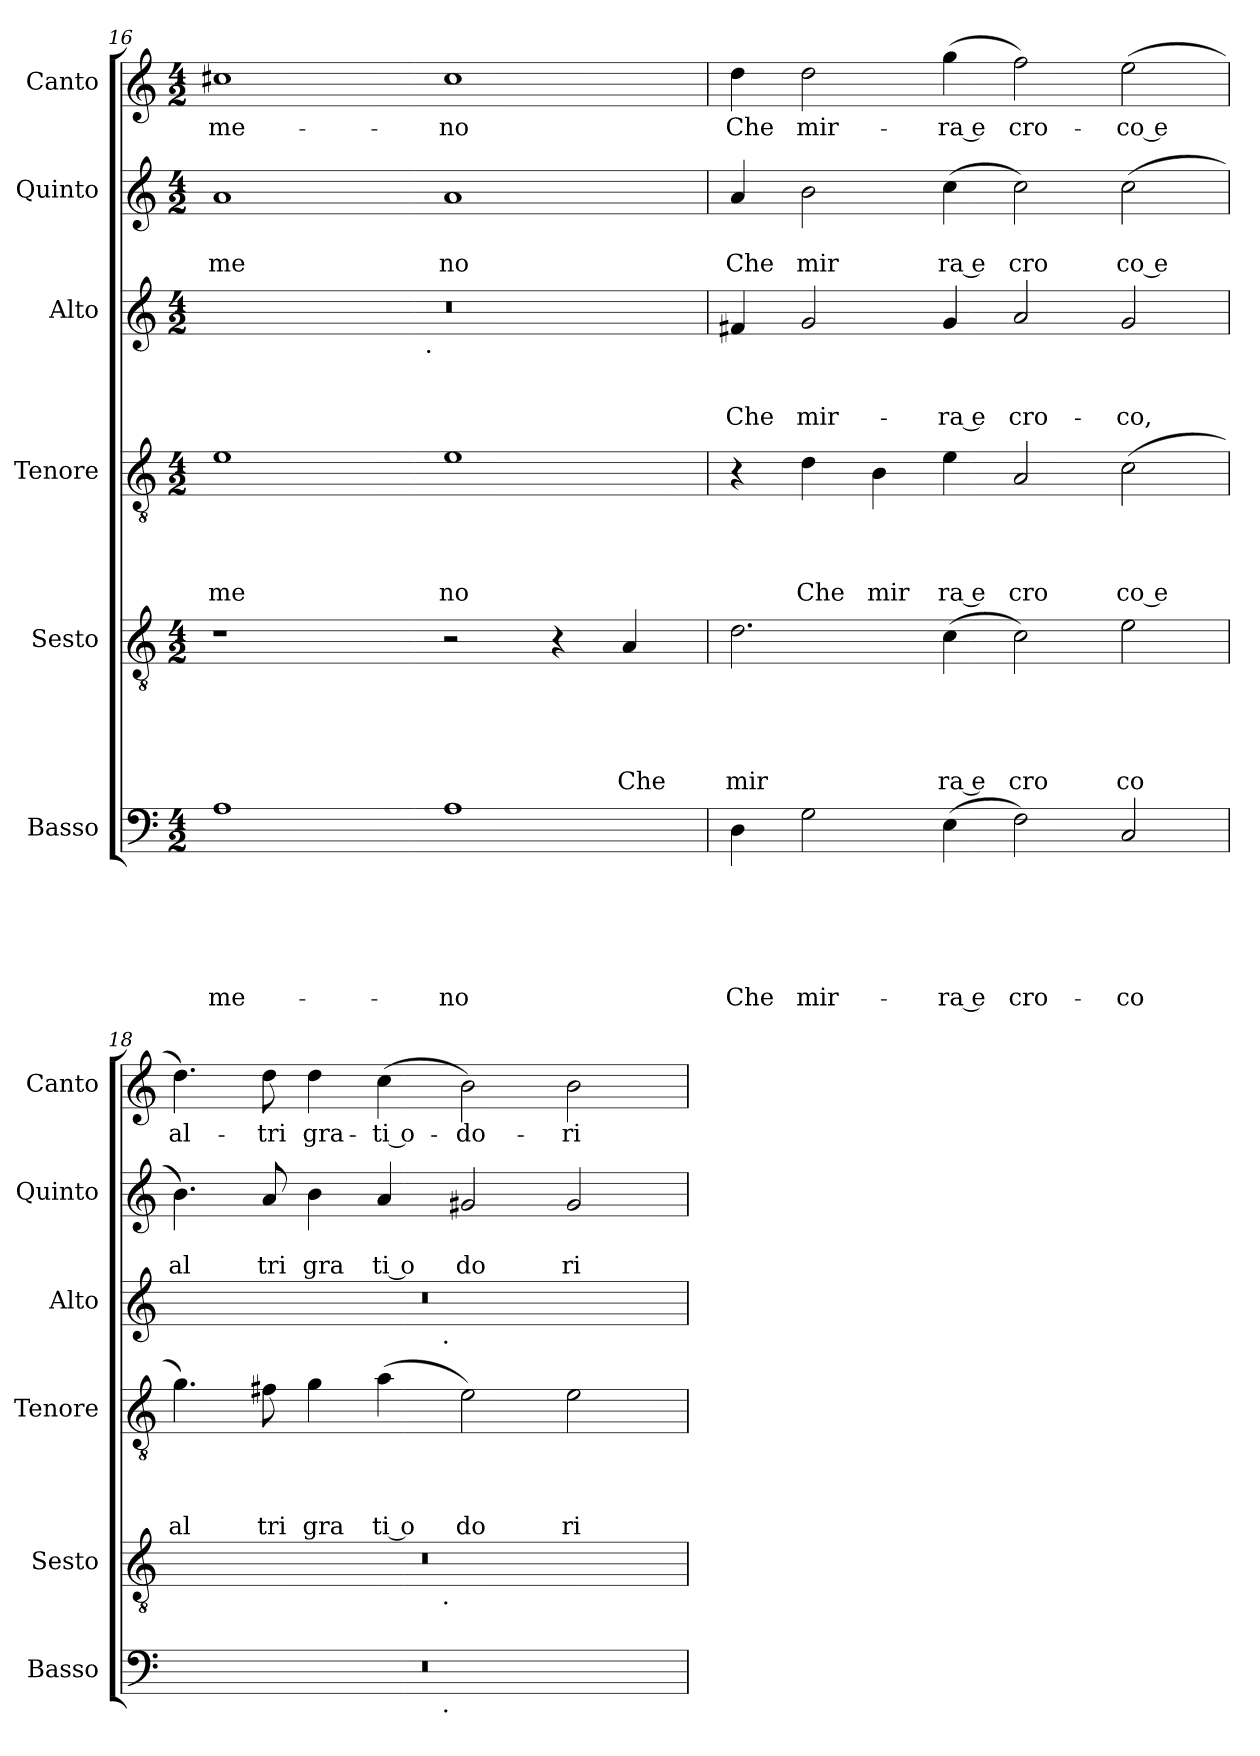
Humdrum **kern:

**kern	**text	**text	**text	**text	**text	**text	**kern	**text	**text	**text	**text	**text	**kern	**text	**text	**text	**text	**kern	**text	**text	**text	**kern	**text	**text	**kern	**text
*part6	*part6	*part6	*part6	*part6	*part6	*part6	*part5	*part5	*part5	*part5	*part5	*part5	*part4	*part4	*part4	*part4	*part4	*part3	*part3	*part3	*part3	*part2	*part2	*part2	*part1	*part1
*staff6	*staff6	*staff6	*staff6	*staff6	*staff6	*staff6	*staff5	*staff5	*staff5	*staff5	*staff5	*staff5	*staff4	*staff4	*staff4	*staff4	*staff4	*staff3	*staff3	*staff3	*staff3	*staff2	*staff2	*staff2	*staff1	*staff1
*I"Basso	*	*	*	*	*	*	*I"Sesto	*	*	*	*	*	*I"Tenore	*	*	*	*	*I"Alto	*	*	*	*I"Quinto	*	*	*I"Canto	*
*I'Basso	*	*	*	*	*	*	*I'Sesto	*	*	*	*	*	*I'Tenore	*	*	*	*	*I'Alto	*	*	*	*I'Quinto	*	*	*I'Canto	*
*clefF4	*	*	*	*	*	*	*clefGv2	*	*	*	*	*	*clefGv2	*	*	*	*	*clefG2	*	*	*	*clefG2	*	*	*clefG2	*
*k[]	*	*	*	*	*	*	*k[]	*	*	*	*	*	*k[]	*	*	*	*	*k[]	*	*	*	*k[]	*	*	*k[]	*
*C:	*	*	*	*	*	*	*C:	*	*	*	*	*	*C:	*	*	*	*	*C:	*	*	*	*C:	*	*	*C:	*
*M4/2	*	*	*	*	*	*	*M4/2	*	*	*	*	*	*M4/2	*	*	*	*	*M4/2	*	*	*	*M4/2	*	*	*M4/2	*
=16	=16	=16	=16	=16	=16	=16	=16	=16	=16	=16	=16	=16	=16	=16	=16	=16	=16	=16	=16	=16	=16	=16	=16	=16	=16	=16
!	!	!	!	!	!	!LO:LY:b	!	!	!	!	!	!	!	!	!	!	!LO:LY:b	!	!	!	!	!	!	!LO:LY:b	!	!LO:LY:b
*	*	*	*	*	*	*	*	*	*	*	*	*	*	*	*	*	*	*^	*	*	*	*	*	*	*	*
1A	.	.	.	.	.	-me-	1r	.	.	.	.	.	1e	.	.	.	me	0r	2ryy	.	.	.	1a	.	me	1cc#X	-me-
.	.	.	.	.	.	.	.	.	.	.	.	.	.	.	.	.	.	.	4...ryy	.	.	.	.	.	.	.	.
!	!	!	!	!	!	!	!	!	!	!	!	!	!	!	!	!	!	!	!LO:TX:b:t=.	!	!	!	!	!	!	!	!
.	.	.	.	.	.	.	.	.	.	.	.	.	.	.	.	.	.	.	1ryy	.	.	.	.	.	.	.	.
!	!	!	!	!	!	!LO:LY:b	!	!	!	!	!	!	!	!	!	!	!LO:LY:b	!	!	!	!	!	!	!	!LO:LY:b	!	!LO:LY:b
1A	.	.	.	.	.	-no	2r	.	.	.	.	.	1e	.	.	.	no	.	.	.	.	.	1a	.	no	1cc#	-no
.	.	.	.	.	.	.	4r	.	.	.	.	.	.	.	.	.	.	.	.	.	.	.	.	.	.	.	.
!	!	!	!	!	!	!	!	!	!	!	!	!LO:LY:b	!	!	!	!	!	!	!	!	!	!	!	!	!	!	!
.	.	.	.	.	.	.	4A/	.	.	.	.	Che	.	.	.	.	.	.	.	.	.	.	.	.	.	.	.
.	.	.	.	.	.	.	.	.	.	.	.	.	.	.	.	.	.	.	32ryy	.	.	.	.	.	.	.	.
=17	=17	=17	=17	=17	=17	=17	=17	=17	=17	=17	=17	=17	=17	=17	=17	=17	=17	=17	=17	=17	=17	=17	=17	=17	=17	=17	=17
!	!	!	!	!	!	!LO:LY:b	!	!	!	!	!	!LO:LY:b	!	!	!	!	!	!	!	!	!	!LO:LY:b	!	!	!LO:LY:b	!	!LO:LY:b
*	*	*	*	*	*	*	*	*	*	*	*	*	*	*	*	*	*	*v	*v	*	*	*	*	*	*	*	*
4D\	.	.	.	.	.	Che	2.d\	.	.	.	.	mir	4r	.	.	.	.	4f#X/	.	.	Che	4a/	.	Che	4dd\	Che
!	!	!	!	!	!	!LO:LY:b	!	!	!	!	!	!	!	!	!	!	!LO:LY:b	!	!	!	!LO:LY:b	!	!	!LO:LY:b	!	!LO:LY:b
2G\	.	.	.	.	.	mir-	.	.	.	.	.	.	4d\	.	.	.	Che	2g/	.	.	mir-	2b\	.	mir	2dd\	mir-
!	!	!	!	!	!	!	!	!	!	!	!	!	!	!	!	!	!LO:LY:b	!	!	!	!	!	!	!	!	!
.	.	.	.	.	.	.	.	.	.	.	.	.	4B\	.	.	.	mir	.	.	.	.	.	.	.	.	.
!	!	!	!	!	!	!LO:LY:b:rj	!	!	!	!	!	!LO:LY:b:rj	!	!	!	!	!LO:LY:b:rj	!	!	!	!LO:LY:b:rj	!	!	!LO:LY:b:rj	!	!LO:LY:b:rj
(<4E\	.	.	.	.	.	-ra e	(<4c\	.	.	.	.	ra e	4e\	.	.	.	ra e	4g/	.	.	-ra e	(<4cc\	.	ra e	(<4gg\	-ra e
!	!	!	!	!	!	!LO:LY:b	!	!	!	!	!	!LO:LY:b	!	!	!	!	!LO:LY:b	!	!	!	!LO:LY:b	!	!	!LO:LY:b	!	!LO:LY:b
2F\)	.	.	.	.	.	cro-	2c\)	.	.	.	.	cro	2A/	.	.	.	cro	2a/	.	.	cro-	2cc\)	.	cro	2ff\)	cro-
!	!	!	!	!	!	!LO:LY:b	!	!	!	!	!	!LO:LY:b	!	!	!	!	!LO:LY:b:rj	!	!	!	!LO:LY:b	!	!	!LO:LY:b:rj	!	!LO:LY:b:rj
2C/	.	.	.	.	.	-co	2e\	.	.	.	.	co	(<2c\	.	.	.	co e	2g/	.	.	-co,	(<2cc\	.	co e	(<2ee\	-co e
=18	=18	=18	=18	=18	=18	=18	=18	=18	=18	=18	=18	=18	=18	=18	=18	=18	=18	=18	=18	=18	=18	=18	=18	=18	=18	=18
!	!	!	!	!	!	!	!	!	!	!	!	!	!	!	!	!	!LO:LY:b	!	!	!	!	!	!	!LO:LY:b	!	!LO:LY:b
*^	*	*	*	*	*	*	*^	*	*	*	*	*	*	*	*	*	*	*^	*	*	*	*	*	*	*	*
0r	2ryy	.	.	.	.	.	.	0r	2ryy	.	.	.	.	.	4.g\)	.	.	.	al	0r	2ryy	.	.	.	4.b\)	.	al	4.dd\)	al-
!	!	!	!	!	!	!	!	!	!	!	!	!	!	!	!	!	!	!	!LO:LY:b	!	!	!	!	!	!	!	!LO:LY:b	!	!LO:LY:b
.	.	.	.	.	.	.	.	.	.	.	.	.	.	.	8f#X\	.	.	.	tri	.	.	.	.	.	8a/	.	tri	8dd\	-tri
!	!	!	!	!	!	!	!	!	!	!	!	!	!	!	!	!	!	!	!LO:LY:b	!	!	!	!	!	!	!	!LO:LY:b	!	!LO:LY:b
.	4...ryy	.	.	.	.	.	.	.	4...ryy	.	.	.	.	.	4g\	.	.	.	gra	.	4...ryy	.	.	.	4b\	.	gra	4dd\	gra-
!	!	!	!	!	!	!	!	!	!	!	!	!	!	!	!	!	!	!	!LO:LY:b:rj	!	!	!	!	!	!	!	!LO:LY:b:rj	!	!LO:LY:b:rj
.	.	.	.	.	.	.	.	.	.	.	.	.	.	.	(<4a\	.	.	.	ti o	.	.	.	.	.	4a/	.	ti o	(<4cc\	-ti o-
!	!	!	!	!	!	!	!	!	!	!	!	!	!	!	!	!	!	!	!	!	!LO:TX:b:t=.	!	!	!	!	!	!	!	!
!	!	!	!	!	!	!	!	!	!LO:TX:b:t=.	!	!	!	!	!	!	!	!	!	!	!	!	!	!	!	!	!	!	!	!
!	!LO:TX:b:t=.	!	!	!	!	!	!	!	!	!	!	!	!	!	!	!	!	!	!	!	!	!	!	!	!	!	!	!	!
.	1ryy	.	.	.	.	.	.	.	1ryy	.	.	.	.	.	.	.	.	.	.	.	1ryy	.	.	.	.	.	.	.	.
!	!	!	!	!	!	!	!	!	!	!	!	!	!	!	!	!	!	!	!LO:LY:b	!	!	!	!	!	!	!	!LO:LY:b	!	!LO:LY:b
.	.	.	.	.	.	.	.	.	.	.	.	.	.	.	2e\)	.	.	.	do	.	.	.	.	.	2g#X/	.	do	2b\)	-do-
!	!	!	!	!	!	!	!	!	!	!	!	!	!	!	!	!	!	!	!LO:LY:b	!	!	!	!	!	!	!	!LO:LY:b	!	!LO:LY:b
.	.	.	.	.	.	.	.	.	.	.	.	.	.	.	2e\	.	.	.	ri	.	.	.	.	.	2g#/	.	ri	2b\	-ri
.	32ryy	.	.	.	.	.	.	.	32ryy	.	.	.	.	.	.	.	.	.	.	.	32ryy	.	.	.	.	.	.	.	.
*v	*v	*	*	*	*	*	*	*	*	*	*	*	*	*	*	*	*	*	*	*v	*v	*	*	*	*	*	*	*	*
*	*	*	*	*	*	*	*v	*v	*	*	*	*	*	*	*	*	*	*	*	*	*	*	*	*	*	*	*
=	=	=	=	=	=	=	=	=	=	=	=	=	=	=	=	=	=	=	=	=	=	=	=	=	=	=
*-	*-	*-	*-	*-	*-	*-	*-	*-	*-	*-	*-	*-	*-	*-	*-	*-	*-	*-	*-	*-	*-	*-	*-	*-	*-	*-
